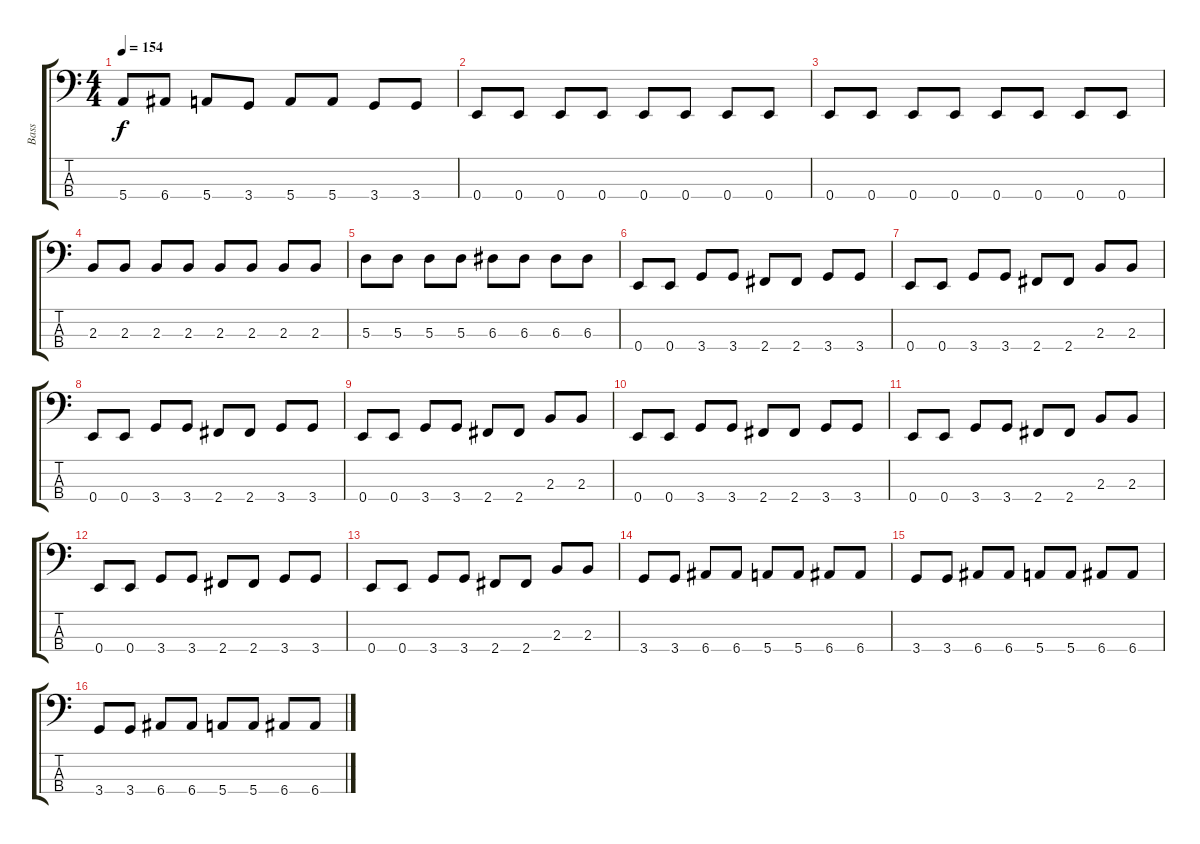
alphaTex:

\track ("Bass" "Bass") {instrument electricbasspick}
\staff {score tabs}
\tuning (G2 D2 A1 E1) {hide}
\ts (4 4)
\tempo 154
\clef f4
\ks c
5.4.8{dy f} 6.4.8 5.4.8 3.4.8 5.4.8 5.4.8 3.4.8 3.4.8 |
0.4.8 0.4.8 0.4.8 0.4.8 0.4.8 0.4.8 0.4.8 0.4.8 |
0.4.8 0.4.8 0.4.8 0.4.8 0.4.8 0.4.8 0.4.8 0.4.8 |
2.3.8 2.3.8 2.3.8 2.3.8 2.3.8 2.3.8 2.3.8 2.3.8 |
5.3.8 5.3.8 5.3.8 5.3.8 6.3.8 6.3.8 6.3.8 6.3.8 |
0.4.8 0.4.8 3.4.8 3.4.8 2.4.8 2.4.8 3.4.8 3.4.8 |
0.4.8 0.4.8 3.4.8 3.4.8 2.4.8 2.4.8 2.3.8 2.3.8 |
0.4.8 0.4.8 3.4.8 3.4.8 2.4.8 2.4.8 3.4.8 3.4.8 |
0.4.8 0.4.8 3.4.8 3.4.8 2.4.8 2.4.8 2.3.8 2.3.8 |
0.4.8 0.4.8 3.4.8 3.4.8 2.4.8 2.4.8 3.4.8 3.4.8 |
0.4.8 0.4.8 3.4.8 3.4.8 2.4.8 2.4.8 2.3.8 2.3.8 |
0.4.8 0.4.8 3.4.8 3.4.8 2.4.8 2.4.8 3.4.8 3.4.8 |
0.4.8 0.4.8 3.4.8 3.4.8 2.4.8 2.4.8 2.3.8 2.3.8 |
3.4.8 3.4.8 6.4.8 6.4.8 5.4.8 5.4.8 6.4.8 6.4.8 |
3.4.8 3.4.8 6.4.8 6.4.8 5.4.8 5.4.8 6.4.8 6.4.8 |
3.4.8 3.4.8 6.4.8 6.4.8 5.4.8 5.4.8 6.4.8 6.4.8
